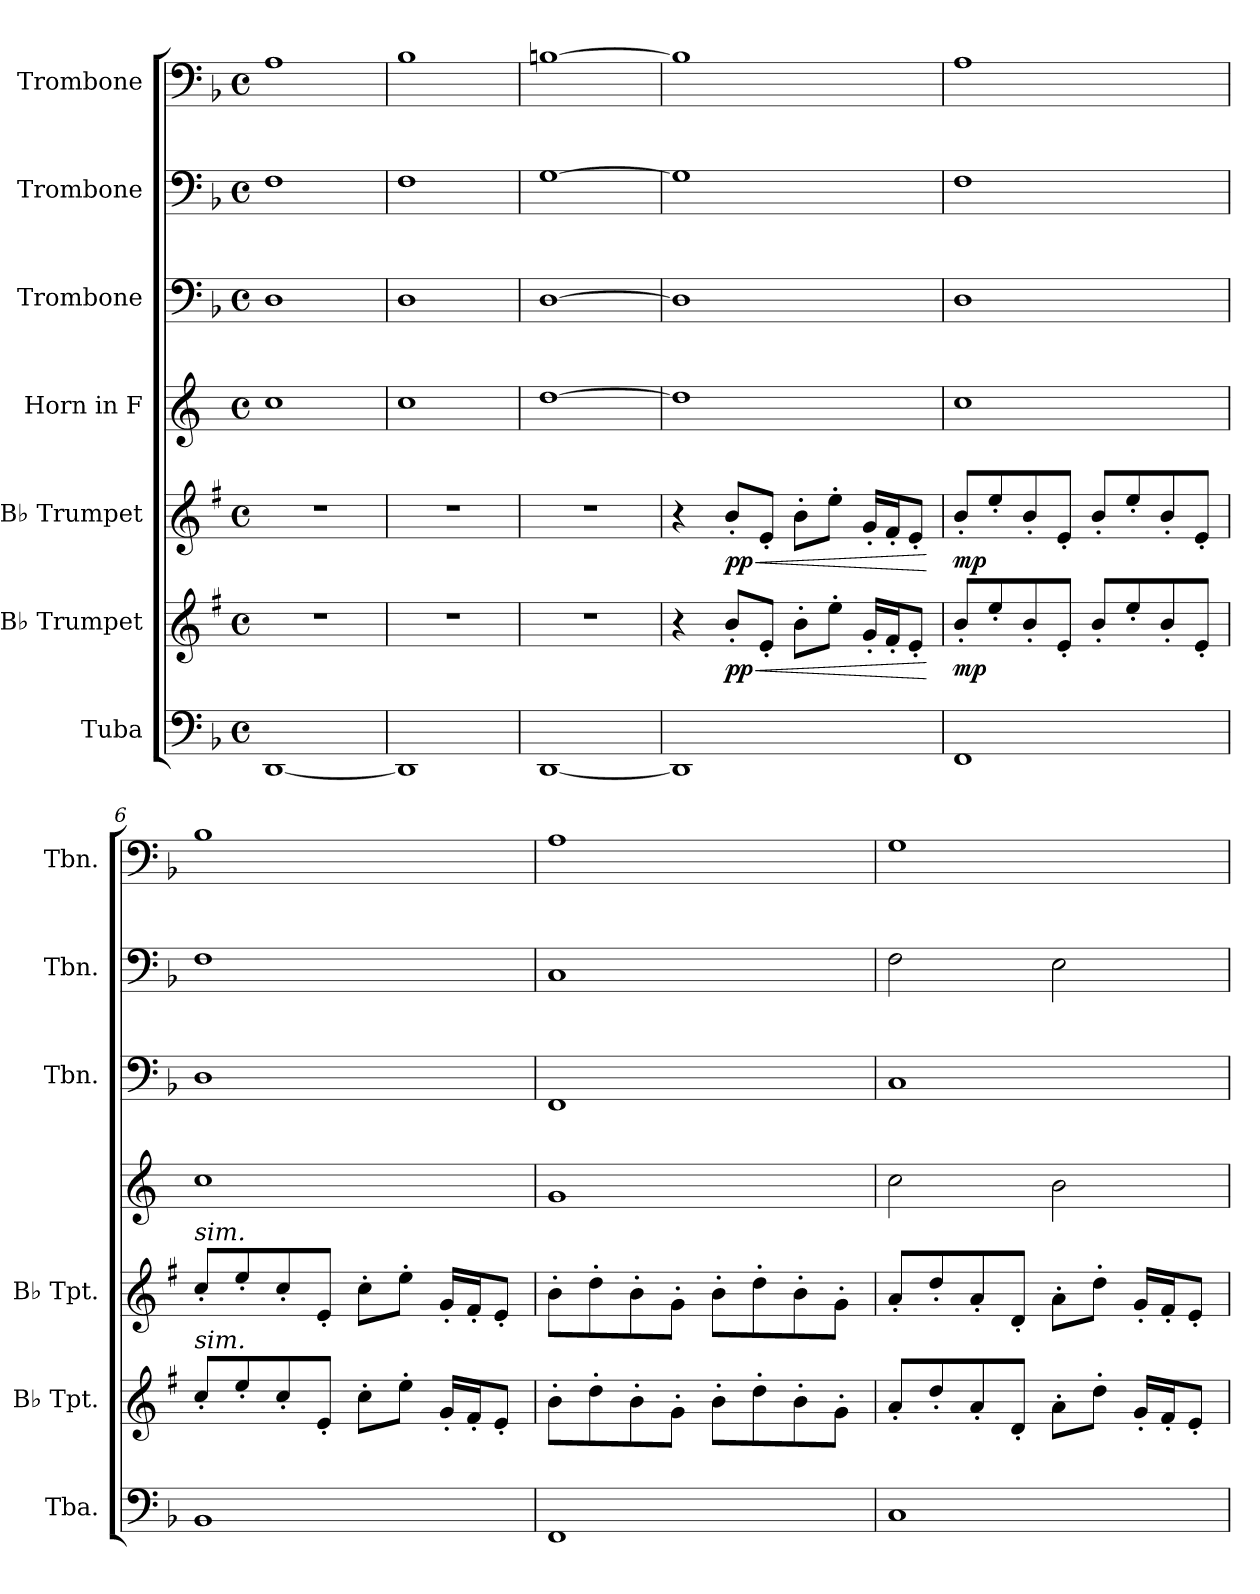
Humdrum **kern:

**kern	**kern	**dynam	**kern	**dynam	**kern	**kern	**kern	**kern
*part7	*part6	*part6	*part5	*part5	*part4	*part3	*part2	*part1
*staff7	*staff6	*staff6	*staff5	*staff5	*staff4	*staff3	*staff2	*staff1
*I"Tuba	*I"B♭ Trumpet	*	*I"B♭ Trumpet	*	*I"Horn in F	*I"Trombone	*I"Trombone	*I"Trombone
*I'Tba.	*I'B♭ Tpt.	*	*I'B♭ Tpt.	*	*	*I'Tbn.	*I'Tbn.	*I'Tbn.
*clefF4	*clefG2	*	*clefG2	*	*clefG2	*clefF4	*clefF4	*clefF4
*	*ITrd1c2	*	*ITrd1c2	*	*ITrd4c7	*	*	*
*k[b-]	*k[b-]	*	*k[b-]	*	*k[b-]	*k[b-]	*k[b-]	*k[b-]
*M4/4	*M4/4	*	*M4/4	*	*M4/4	*M4/4	*M4/4	*M4/4
*met(c)	*met(c)	*	*met(c)	*	*met(c)	*met(c)	*met(c)	*met(c)
*MM90	*MM90	*	*MM90	*	*MM90	*MM90	*MM90	*MM90
=1	=1	=1	=1	=1	=1	=1	=1	=1
[1DD	1r	.	1r	.	1f	1D	1F	1A
=2	=2	=2	=2	=2	=2	=2	=2	=2
1DD]	1r	.	1r	.	1f	1D	1F	1B-
=3	=3	=3	=3	=3	=3	=3	=3	=3
[1DD	1r	.	1r	.	[1g	[1D	[1G	[1Bn
=4	=4	=4	=4	=4	=4	=4	=4	=4
1DD]	4r	.	4r	.	1g]	1D]	1G]	1B]
!	!	!LO:HP:b	!	!LO:HP:b	!	!	!	!
!	!	!LO:DY:n=1:b	!	!LO:DY:n=1:b	!	!	!	!
.	8a'/L	< pp	8a'/L	< pp	.	.	.	.
.	8d'/J	.	8d'/J	.	.	.	.	.
.	8a'\L	.	8a'\L	.	.	.	.	.
.	8dd'\J	.	8dd'\J	.	.	.	.	.
.	16f'/LL	.	16f'/LL	.	.	.	.	.
.	16e'/J	.	16e'/J	.	.	.	.	.
.	8d'/J	.	8d'/J	.	.	.	.	.
.	.	[	.	[	.	.	.	.
=5	=5	=5	=5	=5	=5	=5	=5	=5
!	!	!LO:DY:b	!	!LO:DY:b	!	!	!	!
1FF	8a'/L	mp	8a'/L	mp	1f	1D	1F	1A
.	8dd'/	.	8dd'/	.	.	.	.	.
.	8a'/	.	8a'/	.	.	.	.	.
.	8d'/J	.	8d'/J	.	.	.	.	.
.	8a'/L	.	8a'/L	.	.	.	.	.
.	8dd'/	.	8dd'/	.	.	.	.	.
.	8a'/	.	8a'/	.	.	.	.	.
.	8d'/J	.	8d'/J	.	.	.	.	.
=6	=6	=6	=6	=6	=6	=6	=6	=6
!	!	!	!LO:TX:a:i:t=sim.	!	!	!	!	!
!	!LO:TX:a:i:t=sim.	!	!	!	!	!	!	!
1BB-	8b-'/L	.	8b-'/L	.	1f	1D	1F	1B-
.	8dd'/	.	8dd'/	.	.	.	.	.
.	8b-'/	.	8b-'/	.	.	.	.	.
.	8d'/J	.	8d'/J	.	.	.	.	.
.	8b-'\L	.	8b-'\L	.	.	.	.	.
.	8dd'\J	.	8dd'\J	.	.	.	.	.
.	16f'/LL	.	16f'/LL	.	.	.	.	.
.	16e'/J	.	16e'/J	.	.	.	.	.
.	8d'/J	.	8d'/J	.	.	.	.	.
!!LO:PB:g=z
=7	=7	=7	=7	=7	=7	=7	=7	=7
1FF	8a'\L	.	8a'\L	.	1c	1FF	1C	1A
.	8cc'\	.	8cc'\	.	.	.	.	.
.	8a'\	.	8a'\	.	.	.	.	.
.	8f'\J	.	8f'\J	.	.	.	.	.
.	8a'\L	.	8a'\L	.	.	.	.	.
.	8cc'\	.	8cc'\	.	.	.	.	.
.	8a'\	.	8a'\	.	.	.	.	.
.	8f'\J	.	8f'\J	.	.	.	.	.
=8	=8	=8	=8	=8	=8	=8	=8	=8
1C	8g'/L	.	8g'/L	.	2f\	1C	2F\	1G
.	8cc'/	.	8cc'/	.	.	.	.	.
.	8g'/	.	8g'/	.	.	.	.	.
.	8c'/J	.	8c'/J	.	.	.	.	.
.	8g'\L	.	8g'\L	.	2e\	.	2E\	.
.	8cc'\J	.	8cc'\J	.	.	.	.	.
.	16f'/LL	.	16f'/LL	.	.	.	.	.
.	16e'/J	.	16e'/J	.	.	.	.	.
.	8d'/J	.	8d'/J	.	.	.	.	.
=	=	=	=	=	=	=	=	=
*-	*-	*-	*-	*-	*-	*-	*-	*-
